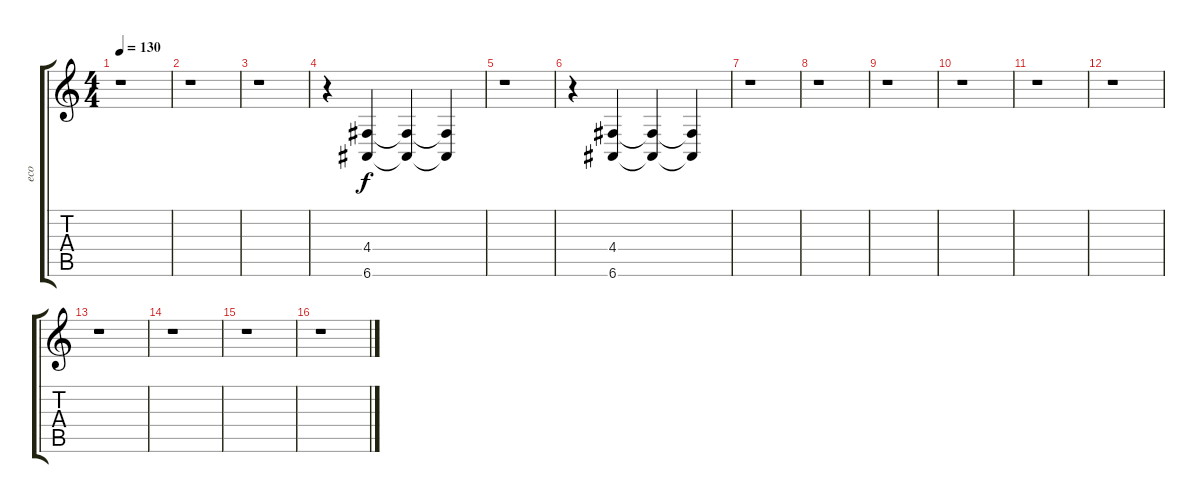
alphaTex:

\track ("eco" "eco") {instrument synthvoice}
\staff {score tabs}
\tuning (E4 B3 G3 D3 A2 E2) {hide}
\ts (4 4)
\tempo 130
\clef g2
\ks c
r.1{dy f} |
r.1 |
r.1 |
r.4 (4.4 6.6).4 (4.4{t} 6.6{t}).4 (4.4{t} 6.6{t}).4 |
r.1 |
r.4 (4.4 6.6).4 (4.4{t} 6.6{t}).4 (4.4{t} 6.6{t}).4 |
r.1 |
r.1 |
r.1 |
r.1 |
r.1 |
r.1 |
r.1 |
r.1 |
r.1 |
r.1
